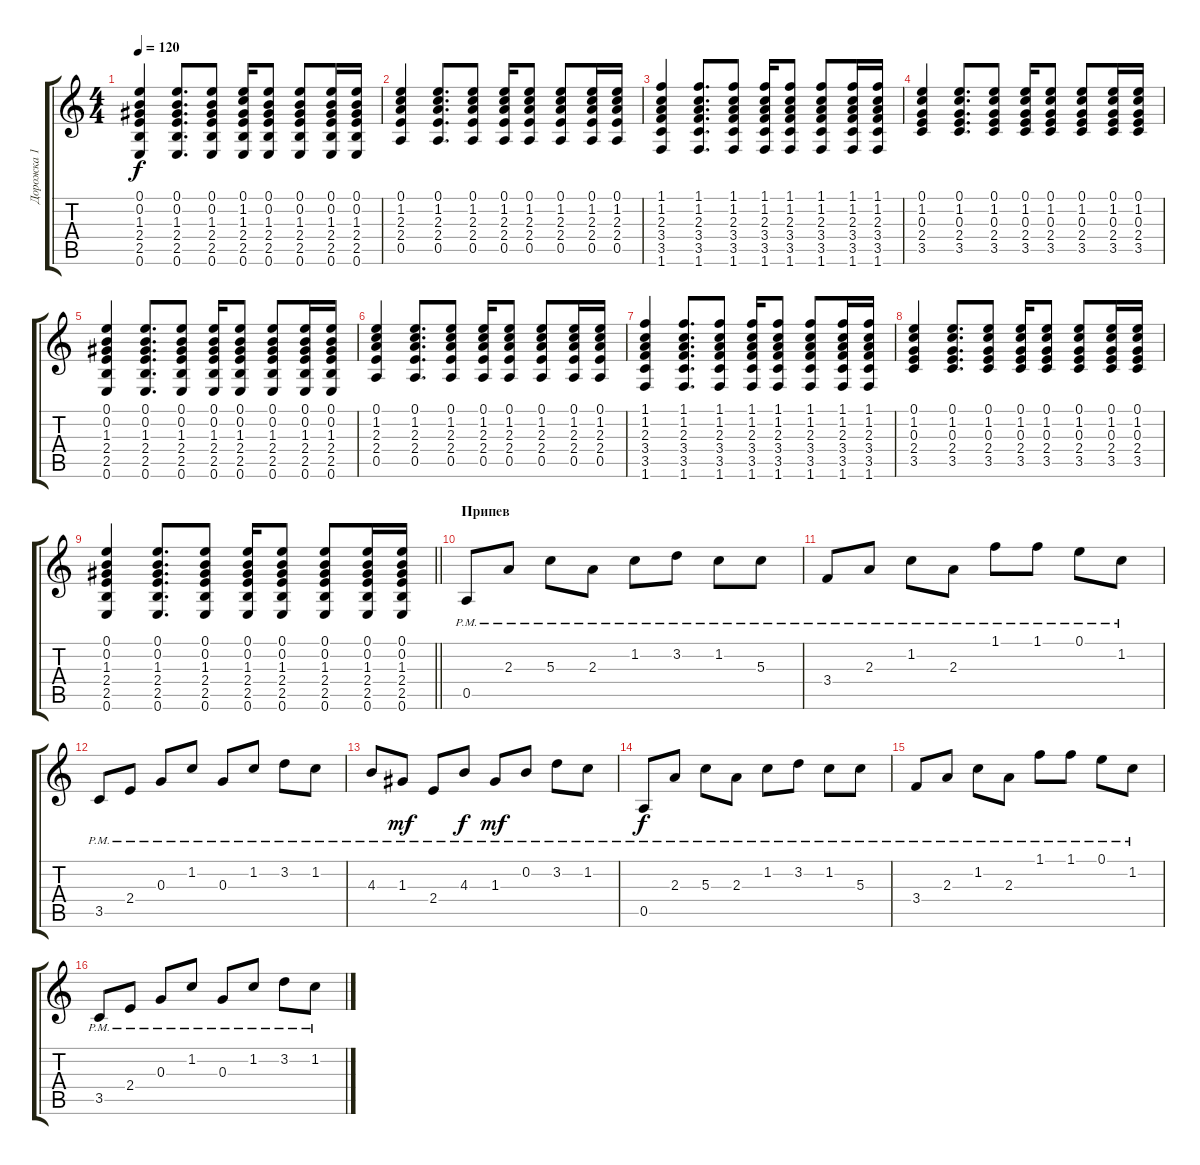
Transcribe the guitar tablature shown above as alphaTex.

\track ("Дорожка 1" "Дорожка 1") {instrument electricguitarjazz}
\staff {score tabs}
\tuning (E4 B3 G3 D3 A2 E2) {hide}
\ts (4 4)
\tempo 120
\clef g2
\ks c
(0.1 0.2 1.3 2.4 2.5 0.6).4{dy f} (0.1 0.2 1.3 2.4 2.5 0.6).8{d} (0.1 0.2 1.3 2.4 2.5 0.6).8 (0.1 1.2 1.3 2.4 2.5 0.6).16 (0.1 0.2 1.3 2.4 2.5 0.6).8 (0.1 0.2 1.3 2.4 2.5 0.6).8 (0.1 0.2 1.3 2.4 2.5 0.6).16 (0.1 0.2 1.3 2.4 2.5 0.6).16 |
(0.1 1.2 2.3 2.4 0.5).4 (0.1 1.2 2.3 2.4 0.5).8{d} (0.1 1.2 2.3 2.4 0.5).8 (0.1 1.2 2.3 2.4 0.5).16 (0.1 1.2 2.3 2.4 0.5).8 (0.1 1.2 2.3 2.4 0.5).8 (0.1 1.2 2.3 2.4 0.5).16 (0.1 1.2 2.3 2.4 0.5).16 |
(1.1 1.2 2.3 3.4 3.5 1.6).4 (1.1 1.2 2.3 3.4 3.5 1.6).8{d} (1.1 1.2 2.3 3.4 3.5 1.6).8 (1.1 1.2 2.3 3.4 3.5 1.6).16 (1.1 1.2 2.3 3.4 3.5 1.6).8 (1.1 1.2 2.3 3.4 3.5 1.6).8 (1.1 1.2 2.3 3.4 3.5 1.6).16 (1.1 1.2 2.3 3.4 3.5 1.6).16 |
(0.1 1.2 0.3 2.4 3.5).4 (0.1 1.2 0.3 2.4 3.5).8{d} (0.1 1.2 0.3 2.4 3.5).8 (0.1 1.2 0.3 2.4 3.5).16 (0.1 1.2 0.3 2.4 3.5).8 (0.1 1.2 0.3 2.4 3.5).8 (0.1 1.2 0.3 2.4 3.5).16 (0.1 1.2 0.3 2.4 3.5).16 |
(0.1 0.2 1.3 2.4 2.5 0.6).4 (0.1 0.2 1.3 2.4 2.5 0.6).8{d} (0.1 0.2 1.3 2.4 2.5 0.6).8 (0.1 0.2 1.3 2.4 2.5 0.6).16 (0.1 0.2 1.3 2.4 2.5 0.6).8 (0.1 0.2 1.3 2.4 2.5 0.6).8 (0.1 0.2 1.3 2.4 2.5 0.6).16 (0.1 0.2 1.3 2.4 2.5 0.6).16 |
(0.1 1.2 2.3 2.4 0.5).4 (0.1 1.2 2.3 2.4 0.5).8{d} (0.1 1.2 2.3 2.4 0.5).8 (0.1 1.2 2.3 2.4 0.5).16 (0.1 1.2 2.3 2.4 0.5).8 (0.1 1.2 2.3 2.4 0.5).8 (0.1 1.2 2.3 2.4 0.5).16 (0.1 1.2 2.3 2.4 0.5).16 |
(1.1 1.2 2.3 3.4 3.5 1.6).4 (1.1 1.2 2.3 3.4 3.5 1.6).8{d} (1.1 1.2 2.3 3.4 3.5 1.6).8 (1.1 1.2 2.3 3.4 3.5 1.6).16 (1.1 1.2 2.3 3.4 3.5 1.6).8 (1.1 1.2 2.3 3.4 3.5 1.6).8 (1.1 1.2 2.3 3.4 3.5 1.6).16 (1.1 1.2 2.3 3.4 3.5 1.6).16 |
(0.1 1.2 0.3 2.4 3.5).4 (0.1 1.2 0.3 2.4 3.5).8{d} (0.1 1.2 0.3 2.4 3.5).8 (0.1 1.2 0.3 2.4 3.5).16 (0.1 1.2 0.3 2.4 3.5).8 (0.1 1.2 0.3 2.4 3.5).8 (0.1 1.2 0.3 2.4 3.5).16 (0.1 1.2 0.3 2.4 3.5).16 |
\barLineRight lightlight
(0.1 0.2 1.3 2.4 2.5 0.6).4 (0.1 0.2 1.3 2.4 2.5 0.6).8{d} (0.1 0.2 1.3 2.4 2.5 0.6).8 (0.1 0.2 1.3 2.4 2.5 0.6).16 (0.1 0.2 1.3 2.4 2.5 0.6).8 (0.1 0.2 1.3 2.4 2.5 0.6).8 (0.1 0.2 1.3 2.4 2.5 0.6).16 (0.1 0.2 1.3 2.4 2.5 0.6).16 |
\section ("" "Припев")
0.5{pm}.8{volume 16 instrument distortionguitar} 2.3{pm}.8 5.3{pm}.8 2.3{pm}.8 1.2{pm}.8 3.2{pm}.8 1.2{pm}.8 5.3{pm}.8 |
3.4{pm}.8 2.3{pm}.8 1.2{pm}.8 2.3{pm}.8 1.1{pm}.8 1.1{pm}.8 0.1{pm}.8 1.2{pm}.8 |
3.5{pm}.8 2.4{pm}.8 0.3{pm}.8 1.2{pm}.8 0.3{pm}.8 1.2{pm}.8 3.2{pm}.8 1.2{pm}.8 |
4.3{pm}.8 1.3{pm}.8{dy mf} 2.4{pm}.8 4.3{pm}.8{dy f} 1.3{pm}.8{dy mf} 0.2{pm}.8 3.2{pm}.8 1.2{pm}.8 |
0.5{pm}.8{dy f} 2.3{pm}.8 5.3{pm}.8 2.3{pm}.8 1.2{pm}.8 3.2{pm}.8 1.2{pm}.8 5.3{pm}.8 |
3.4{pm}.8 2.3{pm}.8 1.2{pm}.8 2.3{pm}.8 1.1{pm}.8 1.1{pm}.8 0.1{pm}.8 1.2{pm}.8 |
3.5{pm}.8 2.4{pm}.8 0.3{pm}.8 1.2{pm}.8 0.3{pm}.8 1.2{pm}.8 3.2{pm}.8 1.2{pm}.8
